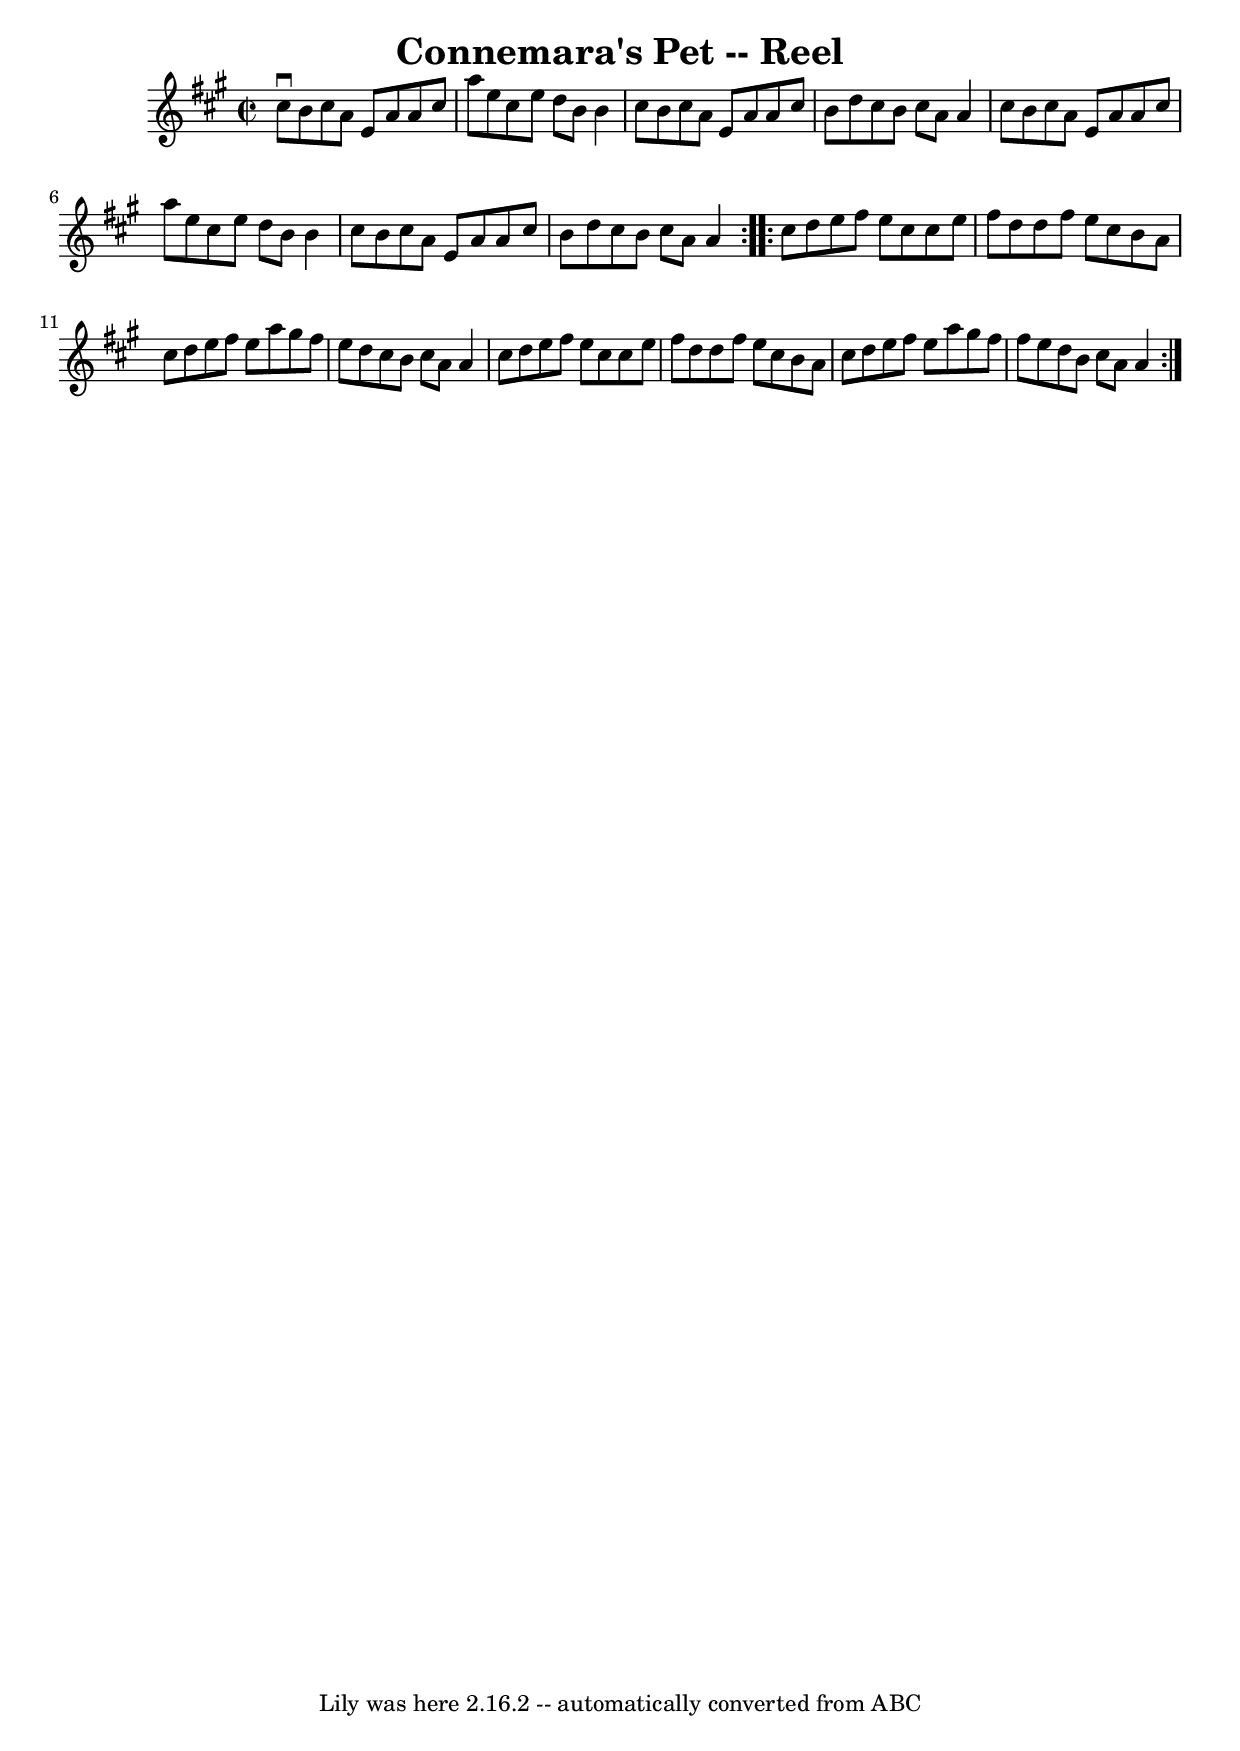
\version "2.7.40"
\include "Mammoth.ily"
\header {
	%% book = "Ryan's Mammoth Collection"
	crossRefNumber = "1"
	footnotes = ""
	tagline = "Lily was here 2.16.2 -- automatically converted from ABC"
	title = "Connemara's Pet -- Reel"
}
voicedefault =  {


\repeat volta 2 {
\override Staff.TimeSignature #'style = #'C
 \time 2/2 \key a \major cis''8^\downbow b'8 cis''8 a'8 e'8    
a'8 a'8 cis''8  |
 a''8 e''8 cis''8 e''8 d''8 b'8  
 b'4  |
 cis''8 b'8 cis''8 a'8 e'8 a'8 a'8 cis''8 
 |
 b'8 d''8 cis''8 b'8 cis''8 a'8 a'4  |
     
cis''8 b'8 cis''8 a'8 e'8 a'8 a'8 cis''8  |
 a''8  
 e''8 cis''8 e''8 d''8 b'8 b'4  |
 cis''8 b'8    
cis''8 a'8 e'8 a'8 a'8 cis''8  |
 b'8 d''8 cis''8  
 b'8 cis''8 a'8 a'4  } \repeat volta 2 { cis''8 d''8 e''8   
 fis''8 e''8 cis''8 cis''8 e''8  |
 fis''8 d''8 d''8  
 fis''8 e''8 cis''8 b'8 a'8  |
 cis''8 d''8 e''8    
fis''8 e''8 a''8 gis''8 fis''8  |
 e''8 d''8 cis''8   
 b'8 cis''8 a'8 a'4  |
 cis''8 d''8 e''8 fis''8    
e''8 cis''8 cis''8 e''8  |
 fis''8 d''8 d''8 fis''8   
 e''8 cis''8 b'8 a'8  |
 cis''8 d''8 e''8 fis''8    
e''8 a''8 gis''8 fis''8  |
 fis''8 e''8 d''8 b'8    
cis''8 a'8 a'4  }   
}

\score{
    <<

	\context Staff="default"
	{
	    \voicedefault 
	}

    >>
	\layout {
	}
	\midi {}
}
